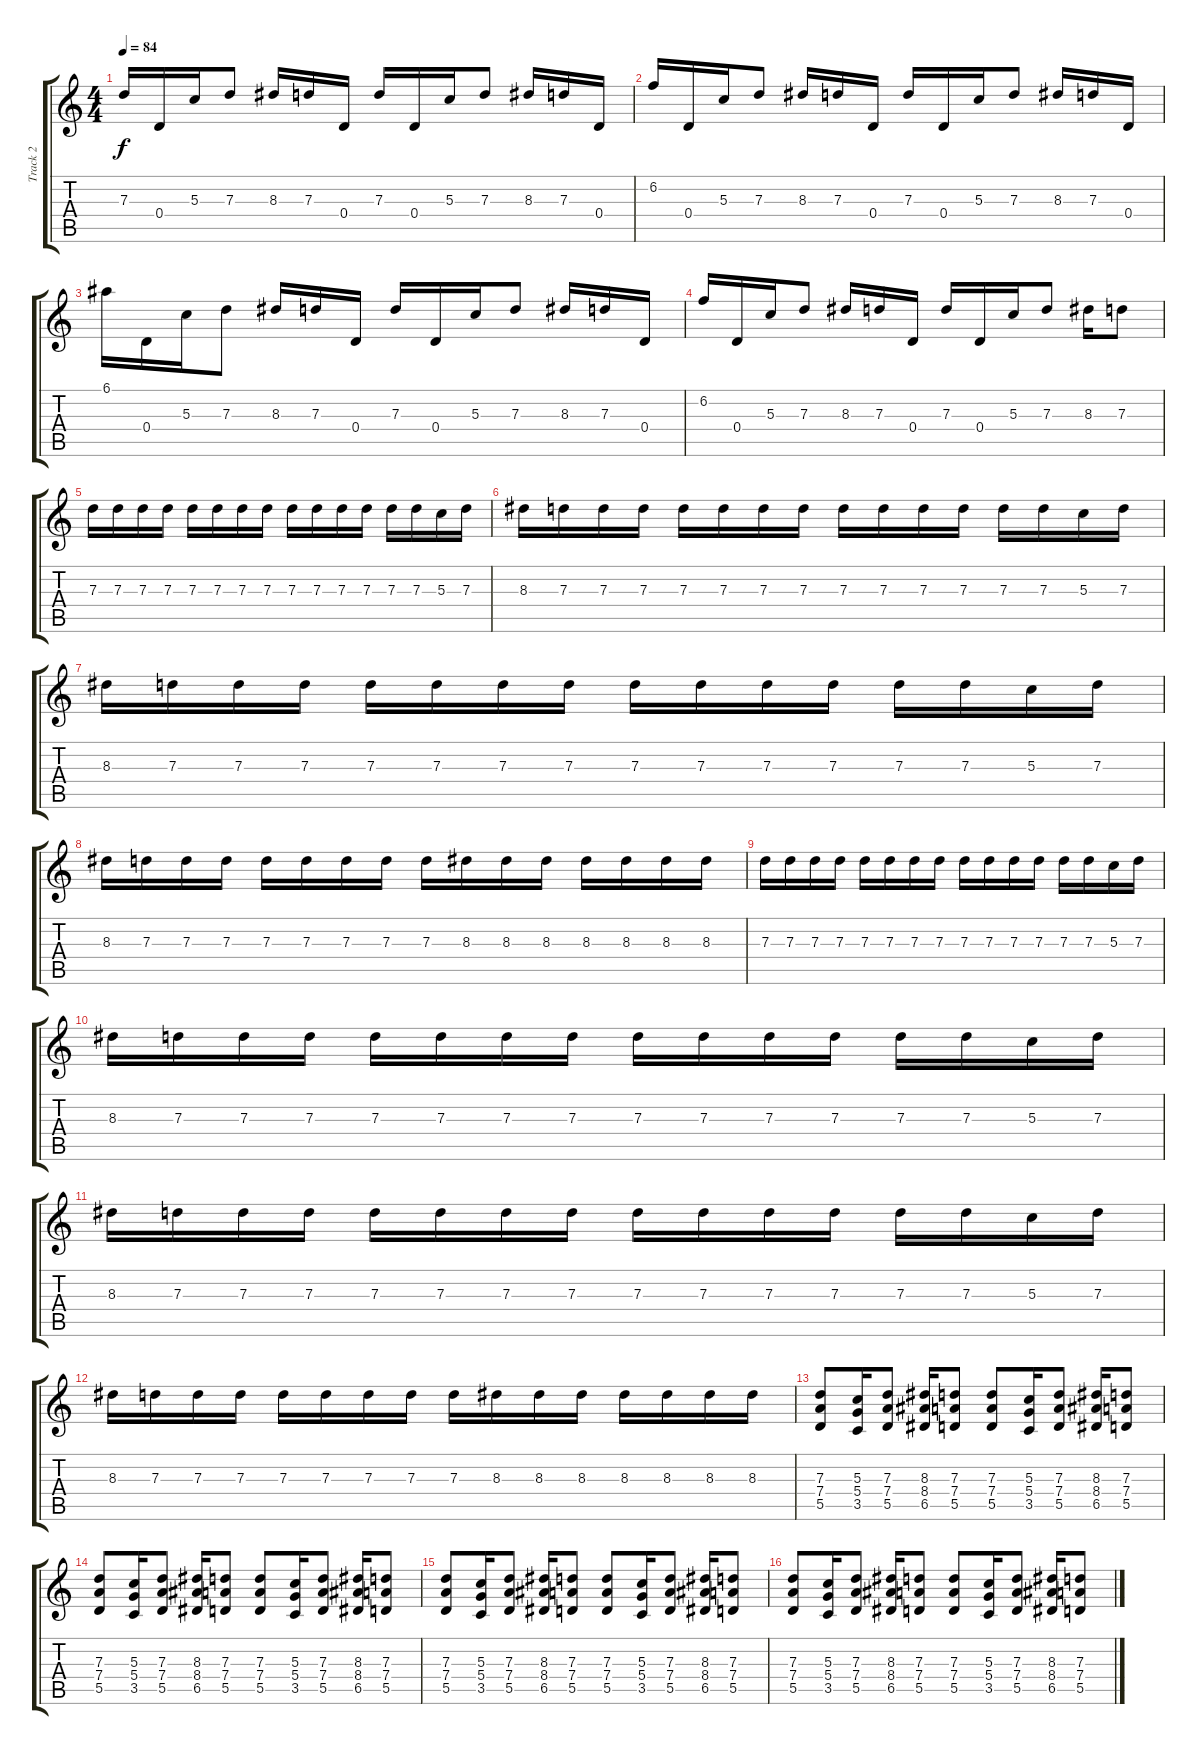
\track ("Track 2" "Track 2") {instrument electricguitarclean}
\staff {score tabs}
\tuning (E4 B3 G3 D3 A2 D2) {hide}
\ts (4 4)
\tempo 84
\clef g2
\ks c
7.3.16{dy f} 0.4.16 5.3.16 7.3.8 8.3.16 7.3.16 0.4.16 7.3.16 0.4.16 5.3.16 7.3.8 8.3.16 7.3.16 0.4.16 |
6.2.16 0.4.16 5.3.16 7.3.8 8.3.16 7.3.16 0.4.16 7.3.16 0.4.16 5.3.16 7.3.8 8.3.16 7.3.16 0.4.16 |
6.1.16 0.4.16 5.3.16 7.3.8 8.3.16 7.3.16 0.4.16 7.3.16 0.4.16 5.3.16 7.3.8 8.3.16 7.3.16 0.4.16 |
6.2.16 0.4.16 5.3.16 7.3.8 8.3.16 7.3.16 0.4.16 7.3.16 0.4.16 5.3.16 7.3.8 8.3.16 7.3.8 |
7.3.16 7.3.16 7.3.16 7.3.16 7.3.16 7.3.16 7.3.16 7.3.16 7.3.16 7.3.16 7.3.16 7.3.16 7.3.16 7.3.16 5.3.16 7.3.16 |
8.3.16 7.3.16 7.3.16 7.3.16 7.3.16 7.3.16 7.3.16 7.3.16 7.3.16 7.3.16 7.3.16 7.3.16 7.3.16 7.3.16 5.3.16 7.3.16 |
8.3.16 7.3.16 7.3.16 7.3.16 7.3.16 7.3.16 7.3.16 7.3.16 7.3.16 7.3.16 7.3.16 7.3.16 7.3.16 7.3.16 5.3.16 7.3.16 |
8.3.16 7.3.16 7.3.16 7.3.16 7.3.16 7.3.16 7.3.16 7.3.16 7.3.16 8.3.16 8.3.16 8.3.16 8.3.16 8.3.16 8.3.16 8.3.16 |
7.3.16 7.3.16 7.3.16 7.3.16 7.3.16 7.3.16 7.3.16 7.3.16 7.3.16 7.3.16 7.3.16 7.3.16 7.3.16 7.3.16 5.3.16 7.3.16 |
8.3.16 7.3.16 7.3.16 7.3.16 7.3.16 7.3.16 7.3.16 7.3.16 7.3.16 7.3.16 7.3.16 7.3.16 7.3.16 7.3.16 5.3.16 7.3.16 |
8.3.16 7.3.16 7.3.16 7.3.16 7.3.16 7.3.16 7.3.16 7.3.16 7.3.16 7.3.16 7.3.16 7.3.16 7.3.16 7.3.16 5.3.16 7.3.16 |
8.3.16 7.3.16 7.3.16 7.3.16 7.3.16 7.3.16 7.3.16 7.3.16 7.3.16 8.3.16 8.3.16 8.3.16 8.3.16 8.3.16 8.3.16 8.3.16 |
(7.3 7.4 5.5).8{instrument distortionguitar} (5.3 5.4 3.5).16 (7.3 7.4 5.5).8 (8.3 8.4 6.5).16 (7.3 7.4 5.5).8 (7.3 7.4 5.5).8{instrument distortionguitar} (5.3 5.4 3.5).16 (7.3 7.4 5.5).8 (8.3 8.4 6.5).16 (7.3 7.4 5.5).8 |
(7.3 7.4 5.5).8{instrument distortionguitar} (5.3 5.4 3.5).16 (7.3 7.4 5.5).8 (8.3 8.4 6.5).16 (7.3 7.4 5.5).8 (7.3 7.4 5.5).8{instrument distortionguitar} (5.3 5.4 3.5).16 (7.3 7.4 5.5).8 (8.3 8.4 6.5).16 (7.3 7.4 5.5).8 |
(7.3 7.4 5.5).8{instrument distortionguitar} (5.3 5.4 3.5).16 (7.3 7.4 5.5).8 (8.3 8.4 6.5).16 (7.3 7.4 5.5).8 (7.3 7.4 5.5).8{instrument distortionguitar} (5.3 5.4 3.5).16 (7.3 7.4 5.5).8 (8.3 8.4 6.5).16 (7.3 7.4 5.5).8 |
(7.3 7.4 5.5).8{instrument distortionguitar} (5.3 5.4 3.5).16 (7.3 7.4 5.5).8 (8.3 8.4 6.5).16 (7.3 7.4 5.5).8 (7.3 7.4 5.5).8{instrument distortionguitar} (5.3 5.4 3.5).16 (7.3 7.4 5.5).8 (8.3 8.4 6.5).16 (7.3 7.4 5.5).8
